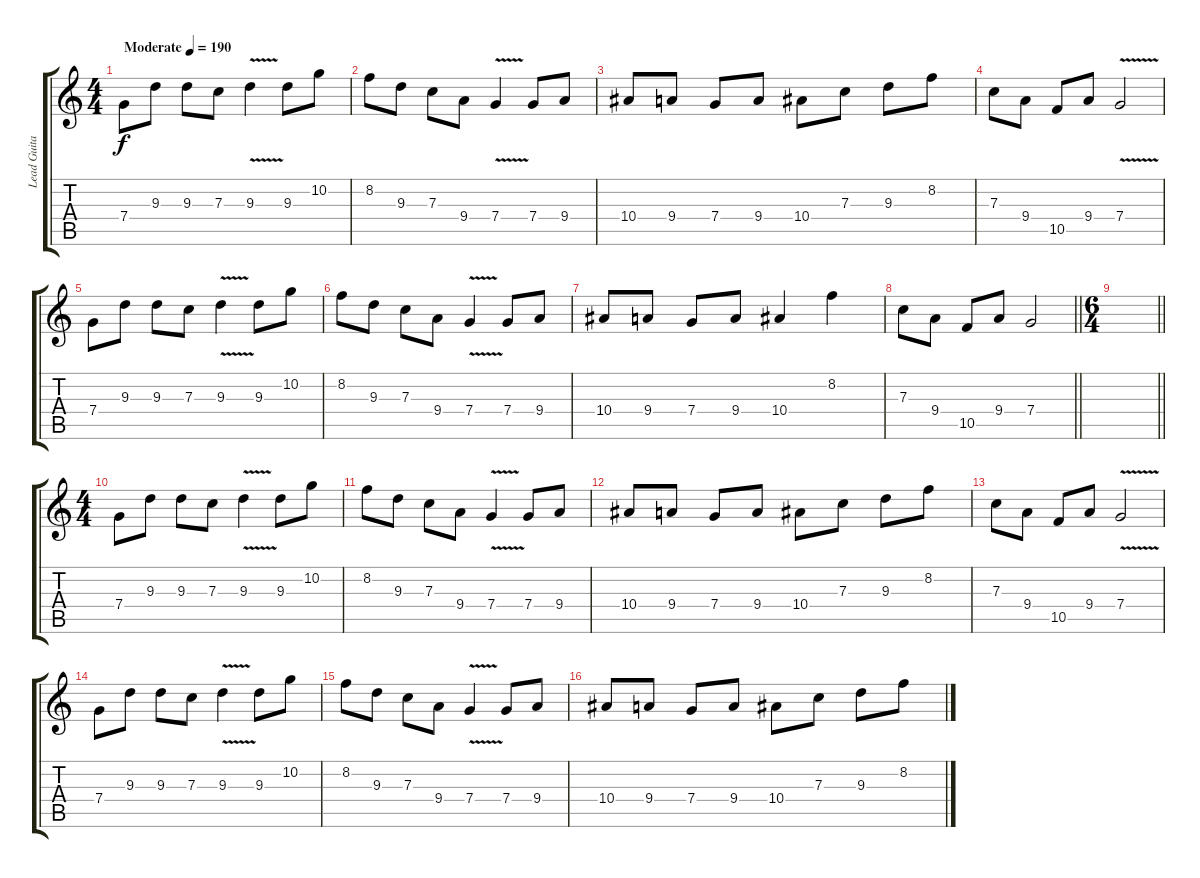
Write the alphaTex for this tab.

\track ("Lead Guitar" "Lead Guita") {instrument distortionguitar}
\staff {score tabs}
\tuning (D4 A3 F3 C3 G2 D2) {hide}
\ts (4 4)
\tempo (190 "Moderate")
\clef g2
\ks c
7.4.8{dy f volume 4 instrument distortionguitar} 9.3.8 9.3.8 7.3.8 9.3{v}.4 9.3.8 10.2.8 |
8.2.8 9.3.8 7.3.8 9.4.8 7.4{v}.4 7.4.8 9.4.8 |
10.4.8 9.4.8 7.4.8 9.4.8 10.4.8 7.3.8 9.3.8 8.2.8 |
7.3.8 9.4.8 10.5.8 9.4.8 7.4{v}.2 |
7.4.8 9.3.8 9.3.8 7.3.8 9.3{v}.4 9.3.8 10.2.8 |
8.2.8 9.3.8 7.3.8 9.4.8 7.4{v}.4 7.4.8 9.4.8 |
10.4.8 9.4.8 7.4.8 9.4.8 10.4.4 8.2.4 |
\barLineRight lightlight
7.3.8 9.4.8 10.5.8 9.4.8 7.4.2 |
\ts (6 4)
\barLineRight lightlight
|
\ts (4 4)
\section ("" "")
7.4.8{volume 11} 9.3.8 9.3.8 7.3.8 9.3{v}.4 9.3.8 10.2.8 |
8.2.8 9.3.8 7.3.8 9.4.8 7.4{v}.4 7.4.8 9.4.8 |
10.4.8 9.4.8 7.4.8 9.4.8 10.4.8 7.3.8 9.3.8 8.2.8 |
7.3.8 9.4.8 10.5.8 9.4.8 7.4{v}.2 |
7.4.8 9.3.8 9.3.8 7.3.8 9.3{v}.4 9.3.8 10.2.8 |
8.2.8 9.3.8 7.3.8 9.4.8 7.4{v}.4 7.4.8 9.4.8 |
10.4.8 9.4.8 7.4.8 9.4.8 10.4.8 7.3.8 9.3.8 8.2.8
